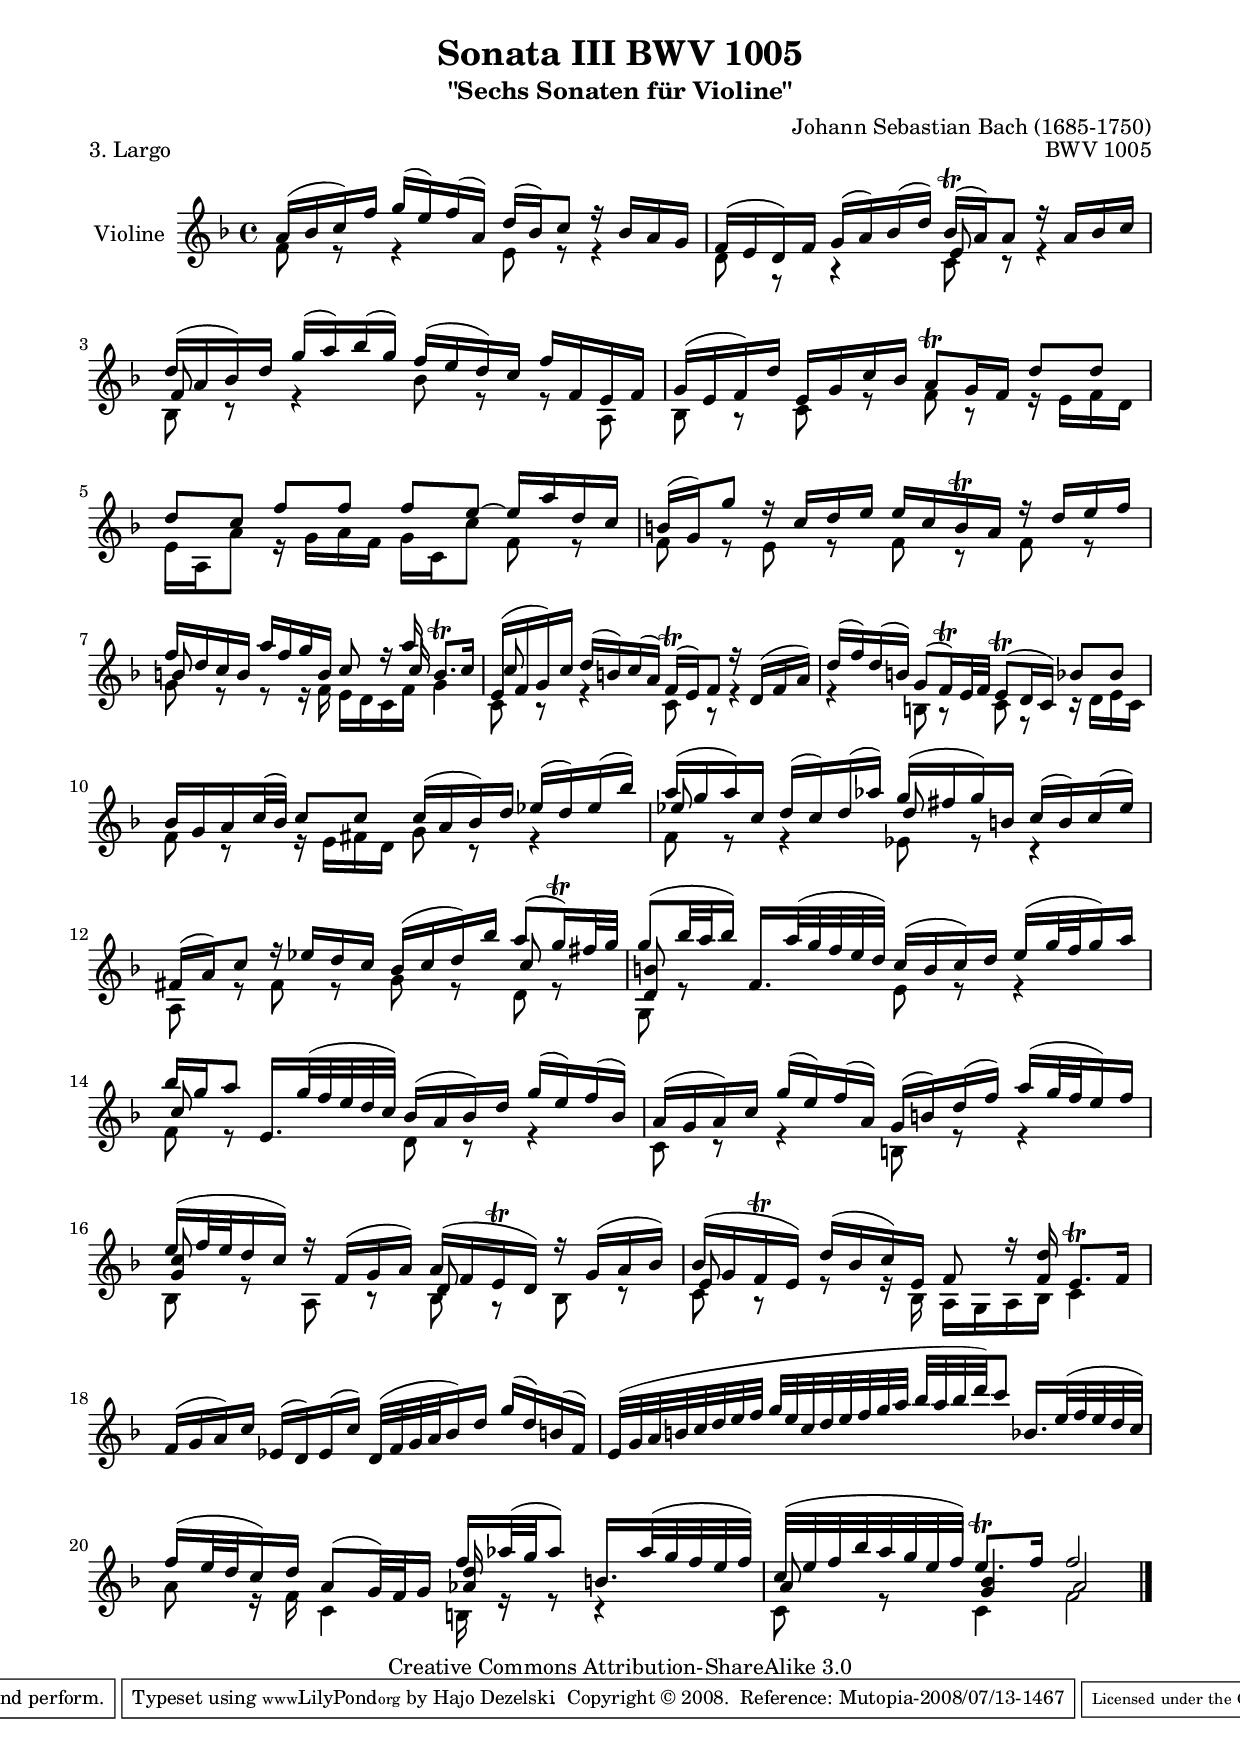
\version "2.11.48"

\paper {
    page-top-space = #0.0
    %indent = 0.0
    line-width = 18.0\cm
    ragged-bottom = ##f
    ragged-last-bottom = ##f
}

% #(set-default-paper-size "a4")

#(set-global-staff-size 19)

\header {
        title = "Sonata III BWV 1005"
        subtitle = "\"Sechs Sonaten für Violine\""
        piece = "3. Largo "
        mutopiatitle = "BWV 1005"
        composer = "Johann Sebastian Bach (1685-1750)"
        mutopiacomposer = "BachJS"
        opus = "BWV 1005"
        date = "1720"
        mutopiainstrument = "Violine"
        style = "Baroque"
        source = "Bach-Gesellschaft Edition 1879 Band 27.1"
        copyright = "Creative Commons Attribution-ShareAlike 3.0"
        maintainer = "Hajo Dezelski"
		comment = "Dedicated to the memory of Cyrano 13.6.2008"
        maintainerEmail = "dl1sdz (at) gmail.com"
	
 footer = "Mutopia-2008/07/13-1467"
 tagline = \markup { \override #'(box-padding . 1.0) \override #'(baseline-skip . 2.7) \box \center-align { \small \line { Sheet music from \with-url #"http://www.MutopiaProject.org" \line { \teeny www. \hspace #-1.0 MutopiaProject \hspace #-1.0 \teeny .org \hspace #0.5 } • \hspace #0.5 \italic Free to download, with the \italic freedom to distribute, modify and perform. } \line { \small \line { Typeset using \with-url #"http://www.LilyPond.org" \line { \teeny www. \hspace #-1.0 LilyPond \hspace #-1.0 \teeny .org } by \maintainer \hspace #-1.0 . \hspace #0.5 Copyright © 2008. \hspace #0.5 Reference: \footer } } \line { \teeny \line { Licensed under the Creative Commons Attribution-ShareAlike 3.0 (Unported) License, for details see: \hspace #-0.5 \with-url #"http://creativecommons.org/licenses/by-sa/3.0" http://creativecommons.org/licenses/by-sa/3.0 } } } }
}

melodyOne = \relative e' {
    a16 [ (bes c) f ] g [ (e) f (a,) ] d [ (bes) c8 ] r16 bes16 [ a g ] | % 1
    f16 [ (e d) f ] g [ (a) bes (d) ] bes \trill [ (a) a8 ] r16 a16 [ bes c ] | % 2
    d16 [ (a bes) d ] g [ (a) bes (g) ] f [ (e d) c ] f [ f, e f ] | % 3
    g16 [ (e f) d' ] e, [ g c bes ] a8 \trill [ g16 f16 ] d'8 [ d ] | % 4
    d8 [ c ] f [ f ] f [ e ~ ] e16 [ a d, c ] | % 5
    b16 [ (g) g'8 ] r16 c,16 [ d e ] e [ c b\trill a ] r16 d16 [ e f ] | % 6
    f16 [ d c b ] a' [ f g b, ] c8 r16 a'16 b,8. \trill [ c16 ] | % 7
    e,16 [ (f g) c ] d [ (b) c (a) ] f \trill [ (e) f8 ] r16 d16 [ (f a )] | % 8
    d16 [ (f) d (b) ] g8 [ (f16 \trill ) e32 f ] e8 \trill [ (d16 c) ] bes'8 [ bes ] | % 9
    bes16 [ g a c32 (bes) ] c8 [ c ] c16 [ (a bes) d ] es [ (d) es (bes') ] | % 10
    a16 [ (g a) c, ] d [ (c) d (aes') ] g [ (fis g) b, ] c [ (b) c (es) ] | % 11
    fis,16 [ (a) c8 ] r16 es16 [ d c ] bes [ (c d) bes' ] a8 [( g16 \trill ) fis32 g ] | % 12
    g8 [ ( bes32 a bes16 ) ] f,16. [ a'32 (g f e d)] c16 [ ( b c ) d ] e [ (g32 f g16 ) a ] | % 13
    bes16 [ g a8 ] e,16. [ g'32 (f e d c) ] bes16 [ (a bes) d ] g [ (e) f (bes,) ] | % 14
    a16 [ (g a) c ] g' [ (e) f (a,) ] g [ (b) d (f) ] a [ (g32 f e16) f ] | % 15
    e16 [ (f32 e d16 c) ] r16 f,16 [ (g a) ] a [ (f e \trill d) ] r16 g16 [ (a bes) ] | % 16
    bes16 [ (g f \trill e) ] d' [ (bes c) e, ] f8 r16 <f d'>16 e8. \trill [ f16 ] | % 17
    f16 [ (g a) c ] es, [ (d) es (c') ] d,32 [ (f g a bes16) d ] g [ (d) b (f) ] | % 18
    e32 [ (g a b c d e f ] g [ e c d e f g a ] bes [ a bes d) c8 ] bes,16. [ e32 (f e d c) ] | % 19
    f16 [ (e32 d c16) d ] a8 [ (g32) f g16 ] f'16 [ aes32 (g aes8 )] b,16. [ aes'32 ( g f e f )] | % 20
    c32 [( e f bes a g e f)] e8. \trill [ f16 ] f2 \bar "|." % 21 
}

melodyTwo =  \relative c' {
	f8 r8 r4 e8 r8 r4 | % 1
    d8 r8 r4 c8 r8 r4 | % 2
    bes8 r8 r4 bes'8 r8 r8 a,8 | % 3
    bes8 r8 c8 r8 f8 r8 r16 e16 [ f d ] | % 4
    e16 [ a, a'8 ] r16 g16 [ a f ] g [ c, c'8 ] f,8 r8 | % 5
    f8 r8  e8 r8  f8 r8  f8 r8 | % 6
    g8 r8 r8 r16 f16 e [ d c f ] g4 | % 7
    c,8 r8 r4 c8 r8 r4  | % 8
    r4 b8 r8 c8 r8 r16 d16 [ e c ] | % 9
    f8 r8 r16  e16 [ fis d ] g8 r8  r4 | % 10
    f8 r8 r4 es8 r8 r4 | % 11
    a,8 r8 fis'8 r8  g8 r8  d8 r8 | % 12
	g,8 r8 s4 e'8 r8 r4 | % 13
	f8 r8 s4 d8 r8 r4 | % 14
	c8 r8 r4 b8 r8 r4 | % 15
    bes8 r8 a8 r8 bes8 r8 bes8 r8 | % 16
	c8 r8 r8 r16 bes16 a [ g a bes ] c4 | % 17
	s1 | % 18
	s1 | % 19
	a'8 r16 f16 c4 b16 r16 r8 r4 | %20
    c8 r8 c4 f2 \bar "|." % 21
 }


melodyThree =  \relative e' {
	s1 | % 1
	s2 e8 s4. | % 2
	f8 s4. s2 | % 3
	s1 | % 4
	s1 | % 5
	s1 | % 6
	b8 s4. s8. c16 s4| % 7
	c8 s4. s2 | % 8
	s1 | % 9
	s1 | % 10
	es8 s4. d8 s4.| % 11
	s2. c8 s8 | % 12
	<d, b'>8 s4. s2 | % 13
	c'8 s4. s2 | % 14
	s1 | % 15
	<g c>8 s4. d8 s4. | % 16
	e8 s4. s2| % 17
	s1 | % 18
	s1 | % 19
	s2 <aes d>16 s8. s4 | % 20
	a8 s8 <g bes>4 a2 \bar "|." % 21

}


melody = << \melodyOne \\ \melodyTwo \\ \melodyThree  >>

% The score definition

\score {
	\context Staff << 
        \set Staff.instrumentName = "Violine"
		\set Staff.midiInstrument = "violin"
        { \clef treble \key f \major \time 4/4 \melody  }
    >>
	\layout { }
 	 \midi { }
}
